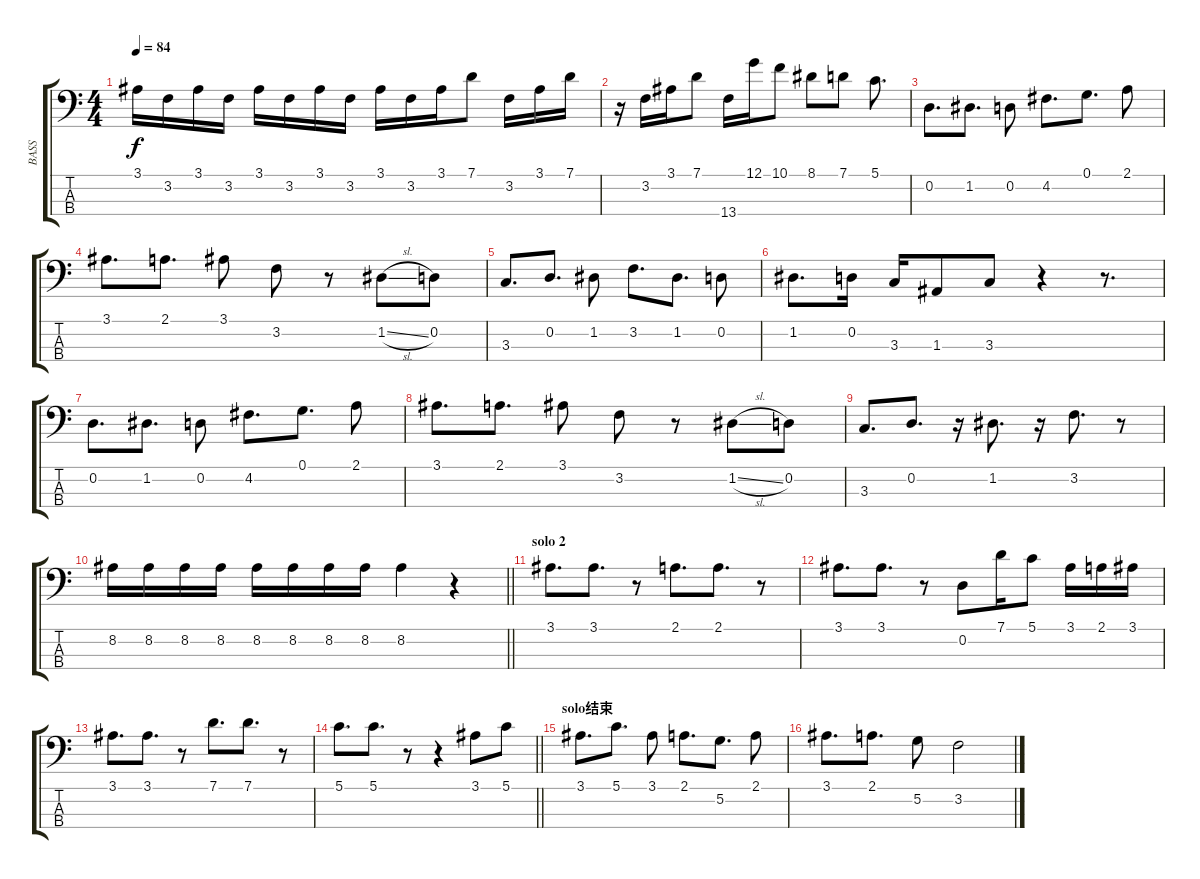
\track ("BASS" "BASS") {instrument synthbass2}
\staff {score tabs}
\tuning (G2 D2 A1 E1) {hide}
\ts (4 4)
\tempo 84
\clef f4
\ks c
3.1.16{dy f} 3.2.16 3.1.16 3.2.16 3.1.16 3.2.16 3.1.16 3.2.16 3.1.16 3.2.16 3.1.16 7.1.8 3.2.16 3.1.16 7.1.16 |
r.16 3.2.16 3.1.16 7.1.8 13.4.16 12.1.16 10.1.8 8.1.8 7.1.8 5.1.8{d} |
0.2.8{d} 1.2.8{d} 0.2.8 4.2.8{d} 0.1.8{d} 2.1.8 |
3.1.8{d} 2.1.8{d} 3.1.8 3.2.8 r.8 1.2{sl}.8 0.2.8 |
3.3.8{d} 0.2.8{d} 1.2.8 3.2.8{d} 1.2.8{d} 0.2.8 |
1.2.8{d} 0.2.16 3.3.16 1.3.8 3.3.8 r.4 r.8{d} |
0.2.8{d} 1.2.8{d} 0.2.8 4.2.8{d} 0.1.8{d} 2.1.8 |
3.1.8{d} 2.1.8{d} 3.1.8 3.2.8 r.8 1.2{sl}.8 0.2.8 |
3.3.8{d} 0.2.8{d} r.16 1.2.8{d} r.16 3.2.8{d} r.8 |
\barLineRight lightlight
8.2.16 8.2.16 8.2.16 8.2.16 8.2.16 8.2.16 8.2.16 8.2.16 8.2.4 r.4 |
\section ("" "solo 2")
3.1.8{d} 3.1.8{d} r.8 2.1.8{d} 2.1.8{d} r.8 |
3.1.8{d} 3.1.8{d} r.8 0.2.8 7.1.16 5.1.8 3.1.16 2.1.16 3.1.16 |
3.1.8{d} 3.1.8{d} r.8 7.1.8{d} 7.1.8{d} r.8 |
\barLineRight lightlight
5.1.8{d} 5.1.8{d} r.8 r.4 3.1.8 5.1.8 |
\section ("" "solo结束")
3.1.8{d} 5.1.8{d} 3.1.8 2.1.8{d} 5.2.8{d} 2.1.8 |
3.1.8{d} 2.1.8{d} 5.2.8 3.2.2
